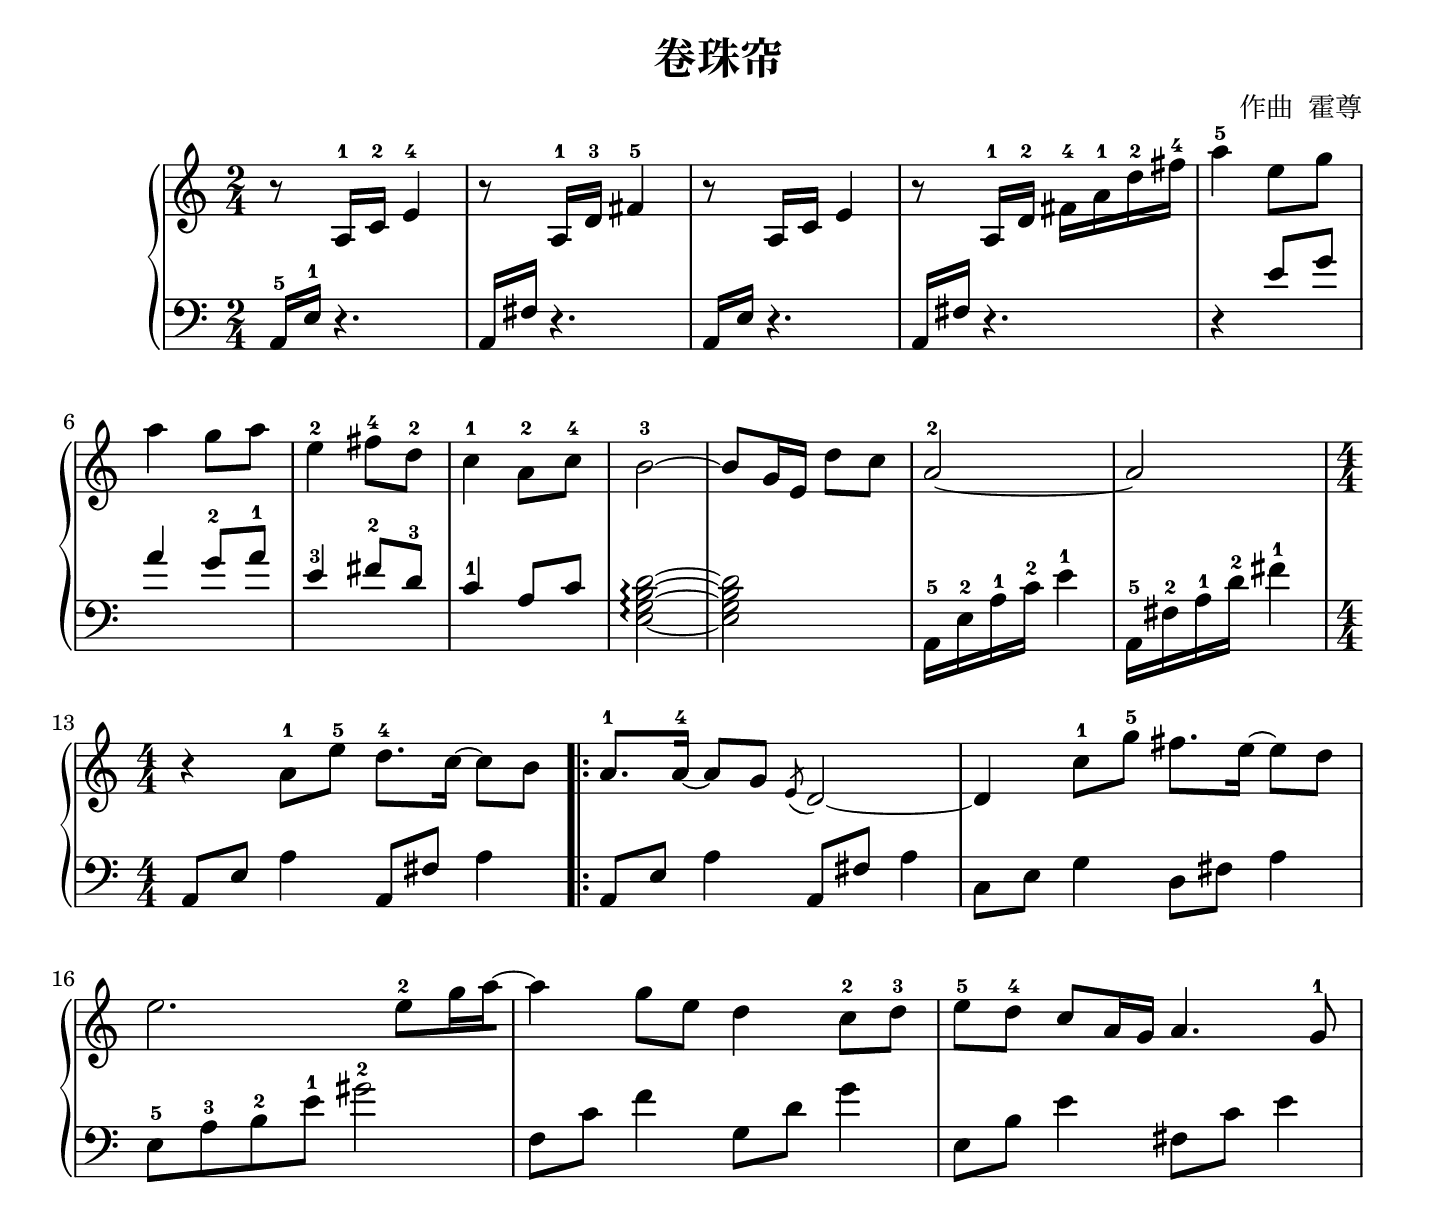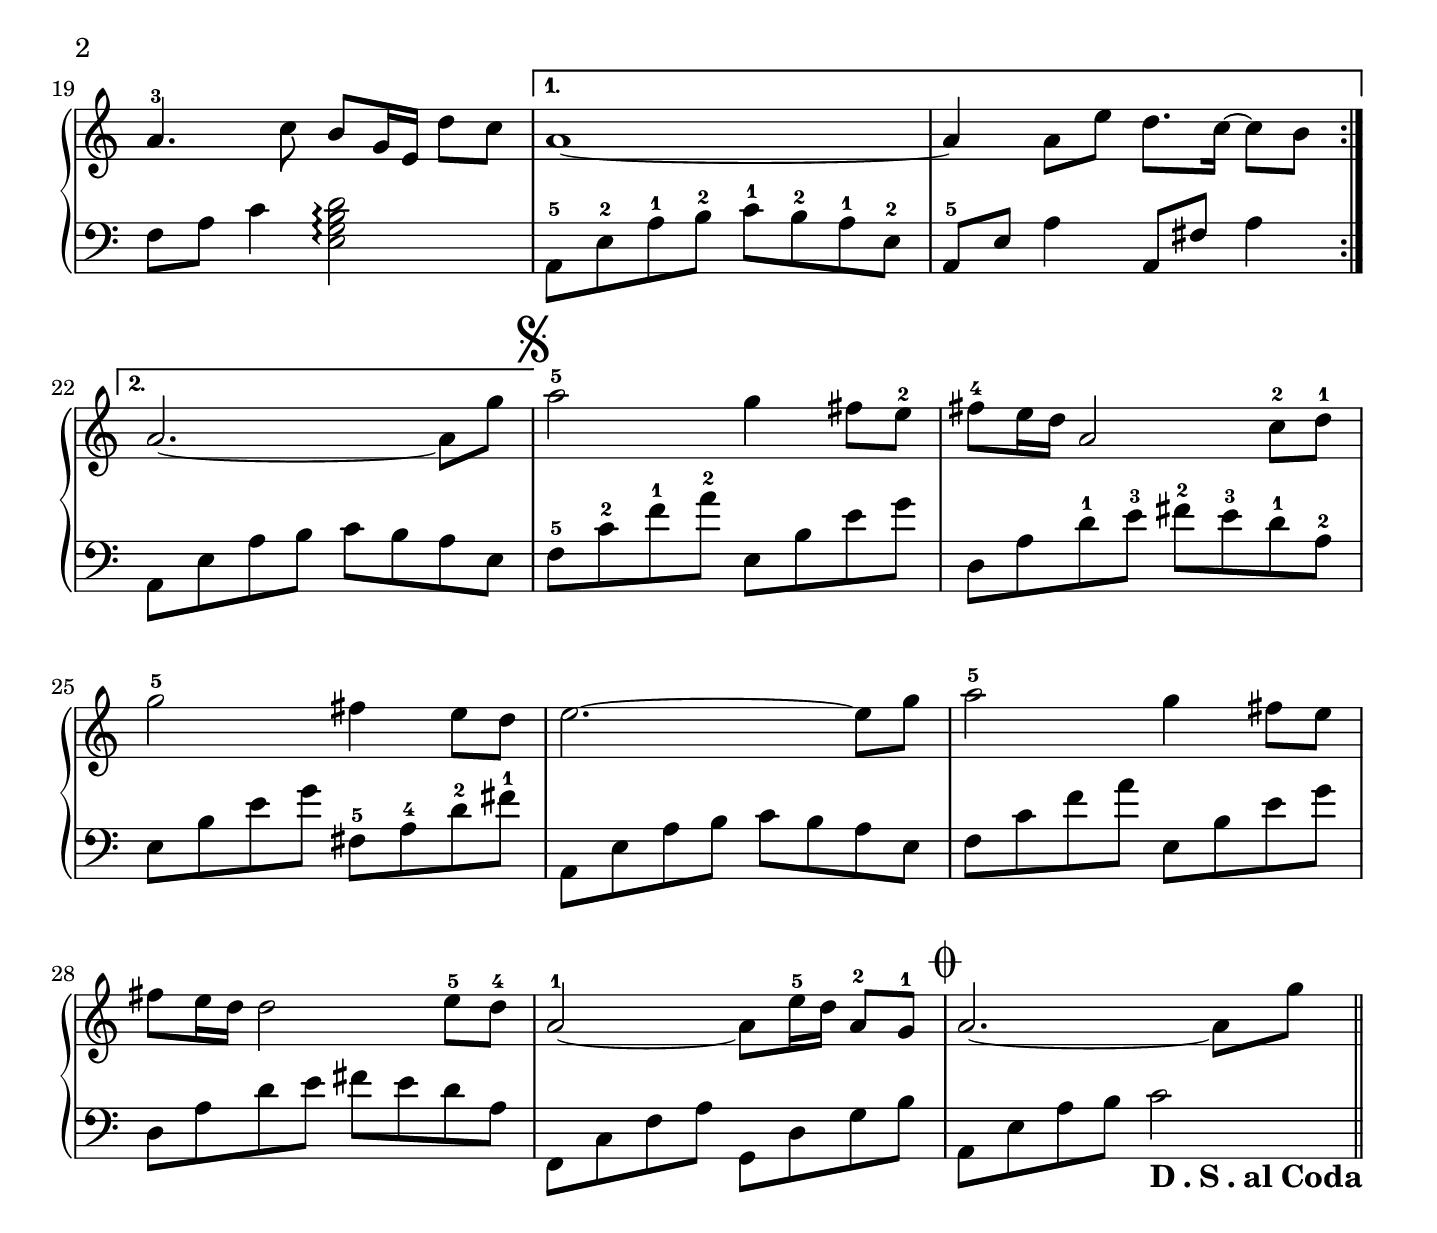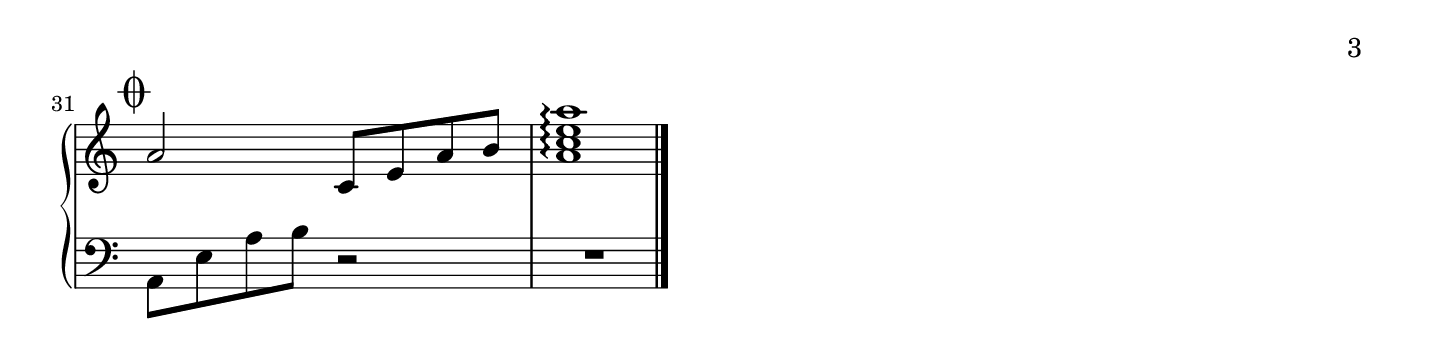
\version "2.20.0" 

%% additional definitions required by the score:
\language "english" 

\header {
	title = "卷珠帘"
	composer = \markup \column { "作曲  霍尊" }
}



% \lotusRepeatABA { {A} B }
%		->
%		{A} B {A}
lotusRepeatABA = #(define-music-function (music)
	(ly:music?)
	"The placeholder function to represent a music repeat type AB -> ABA,
		e.g. Da Capo al Fine, Da Segno al Coda, etc.
	"
	music
)
 

#(set-global-staff-size 24) 

\paper {
	paper-width = 24.34\cm
	paper-height = 22.36\cm
	top-margin = 1.27\cm
	bottom-margin = 1.27\cm
	left-margin = 1.27\cm
	right-margin = 1.27\cm
	between-system-space = 3.67\cm
	page-top-space = 2.82\cm
	ragged-last = ##t
}


\layout {
	\context {
		\Score
		skipBars = ##t
		autoBeaming = ##f
	}
	
}


PartPOneVoiceOne = \relative a {
	\clef "treble" \key c \major \time 2/4 r8 \stemUp a16 ^1 [ c16 ^2 ] e4 ^4 |	 % 1
	r8 a,16 ^1 [ d16 ^3 ] fs4 ^5 |	 % 2
	r8 a,16 [ c16 ] e4 |	 % 3
	r8 a,16 ^1 [ d16 ^2 ] \stemDown fs16 ^4 [ a16 ^1 d16 ^2 fs16 ^4 ] |	 % 4
	a4 ^5 e8 [ g8 ] |	 % 5
	a4 g8 [ a8 ] |	 % 6
	e4 ^2 fs8 ^4 [ d8 ^2 ] |	 % 7
	c4 ^1 a8 ^2 [ c8 ^4 ] |	 % 8
	b2 ~ ^3 |	 % 9
	\barNumberCheck #10 \stemUp b8 [ g16 e16 ] \stemDown d'8 [ c8 ] |	 % 10
	\stemUp a2 ~ ^2 |	 % 11
	a2 |	 % 12
	\numericTimeSignature \time 4/4 r4 \stemDown a8 ^1 [ e'8 ^5 ] d8. ^4 [ c16 ~ ] c8 [ b8 ] |	 % 13
	\repeat volta 2 {
		\stemUp a8. ^1 [ a16 ~ ^4 ] a8 [ g8 ] \acciaccatura {
			\stemUp e8
		}
		\stemUp d2 ~ |	 % 14
		\stemUp d4 \stemDown c'8 ^1 [ g'8 ^5 ] fs8. [ e16 ~ ] e8 [ d8 ] |	 % 15
		e2. e8 ^2 [ g16 a16 ~ |	 % 16
		] a4 g8 [ e8 ] d4 c8 ^2 [ d8 ^3 ] |	 % 17
		e8 ^5 [ d8 ^4 ] \stemUp c8 [ a16 g16 ] a4. g8 ^1 |	 % 18
		a4. ^3 \stemDown c8 \stemUp b8 [ g16 e16 ] \stemDown d'8 [ c8 ]
	}
	\alternative {
		{
			\barNumberCheck #20 a1 ~ |	 % 20
			\stemUp a4 \stemDown a8 [ e'8 ] d8. [ c16 ~ ] c8 [ b8 ]
		}
		{
			\stemUp a2. ~ \stemDown a8 [ g'8 ]
		}
		
	}
	|	 % 15-22
	\lotusRepeatABA {
		{
			\mark \markup { \musicglyph #"scripts.segno" } \stemDown a2 ^5 g4 fs8 [ e8 ^2 ] |	 % 23
			fs8 ^4 [ e16 d16 ] \stemUp a2 \stemDown c8 ^2 [ d8 ^1 ] |	 % 24
			g2 ^5 fs4 e8 [ d8 ] |	 % 25
			e2. ~ e8 [ g8 ] |	 % 26
			a2 ^5 g4 fs8 [ e8 ] |	 % 27
			fs8 [ e16 d16 ] d2 e8 ^5 [ d8 ^4 ] |	 % 28
			\stemUp a2 ~ ^1 \stemDown a8 [ e'16 ^5 d16 ] \stemUp a8 ^2 [ g8 ^1 ] |	 % 29
			\mark \markup { \musicglyph #"scripts.coda" } \barNumberCheck #30
		}
		|	 % 23-29
		a2. ~ \stemDown a8 [ g'8 ] \bar "||" |	 % 30
	}
	|	 % 23-30
	\mark \markup { \musicglyph #"scripts.coda" }
	\stemUp a,2 c,8 [ e8 a8 b8 ] |	 % 31
	<a c e a>1 \arpeggio \bar "|."
}


PartPOneVoiceTwo = \relative a, {
	\clef "bass" \key c \major \time 2/4 \stemUp a16 ^5 [ e'16 ^1 ] r4. |	 % 1
	a,16 [ fs'16 ] r4. |	 % 2
	a,16 [ e'16 ] r4. |	 % 3
	a,16 [ fs'16 ] r4. |	 % 4
	r4 e'8 [ g8 ] |	 % 5
	a4 g8 ^2 [ a8 ^1 ] |	 % 6
	e4 ^3 fs8 ^2 [ d8 ^3 ] |	 % 7
	c4 ^1 a8 [ c8 ] |	 % 8
	\stemDown <e, g b d>2 ~ \arpeggio ~ \arpeggio ~ \arpeggio ~ \arpeggio |	 % 9
	<e g b d>2 |	 % 10
	a,16 ^5 [ e'16 ^2 a16 ^1 c16 ^2 ] e4 ^1 |	 % 11
	a,,16 ^5 [ fs'16 ^2 a16 ^1 d16 ^2 ] fs4 ^1 |	 % 12
	\numericTimeSignature \time 4/4 \stemUp a,,8 [ e'8 ] \stemDown a4 \stemUp a,8 [ fs'8 ] \stemDown a4 |	 % 13
	\repeat volta 2 {
		\stemUp a,8 [ e'8 ] \stemDown a4 \stemUp a,8 [ fs'8 ] \stemDown a4 |	 % 14
		\stemDown c,8 [ e8 ] g4 d8 [ fs8 ] a4 |	 % 15
		e8 ^5 [ a8 ^3 b8 ^2 e8 ^1 ] gs2 ^2 |	 % 16
		f,8 [ c'8 ] f4 g,8 [ d'8 ] g4 |	 % 17
		e,8 [ b'8 ] e4 fs,8 [ c'8 ] e4 |	 % 18
		f,8 [ a8 ] c4 <e, g b d>2 \arpeggio \arpeggio \arpeggio \arpeggio
	}
	\alternative {
		{
			\stemDown a,8 ^5 [ e'8 ^2 a8 ^1 b8 ^2 ] c8 ^1 [ b8 ^2 a8 ^1 e8 ^2 ] |	 % 20
			\stemUp a,8 ^5 [ e'8 ] \stemDown a4 \stemUp a,8 [ fs'8 ] \stemDown a4
		}
		{
			\stemDown a,8 [ e'8 a8 b8 ] c8 [ b8 a8 e8 ]
		}
		
	}
	|	 % 15-22
	\stemDown f8 ^5 [ c'8 ^2 f8 ^1 a8 ^2 ] e,8 [ b'8 e8 g8 ] |	 % 23
	d,8 [ a'8 d8 ^1 e8 ^3 ] fs8 ^2 [ e8 ^3 d8 ^1 a8 ^2 ] |	 % 24
	e8 [ b'8 e8 g8 ] fs,8 ^5 [ a8 ^4 d8 ^2 fs8 ^1 ] |	 % 25
	a,,8 [ e'8 a8 b8 ] c8 [ b8 a8 e8 ] |	 % 26
	f8 [ c'8 f8 a8 ] e,8 [ b'8 e8 g8 ] |	 % 27
	d,8 [ a'8 d8 e8 ] fs8 [ e8 d8 a8 ] |	 % 28
	f,8 [ c'8 f8 a8 ] g,8 [ d'8 g8 b8 ] |	 % 29
	a,8 [ e'8 a8 b8 ] c2 _\markup { \bold \large { D . S . al Coda } } \bar "||" |	 % 30
	a,8 [ e'8 a8 b8 ] r2 |	 % 31
	R1 \bar "|."
}


% The score definition
\score {
	<<
		\new PianoStaff <<
			\context Staff = "1" <<
				\mergeDifferentlyDottedOn
				\mergeDifferentlyHeadedOn
				\context Voice = "PartPOneVoiceOne" {
					\PartPOneVoiceOne
				}
				
			>>
			
			\context Staff = "2" <<
				\mergeDifferentlyDottedOn
				\mergeDifferentlyHeadedOn
				\context Voice = "PartPOneVoiceTwo" {
					\PartPOneVoiceTwo
				}
				
			>>
			
		>>
		
	>>
	
	\layout {
	}
	
	\midi {
		\tempo 4 = 90
		\context {
			\Score
			midiChannelMapping = #'instrument
		}
		
	}
	
}


